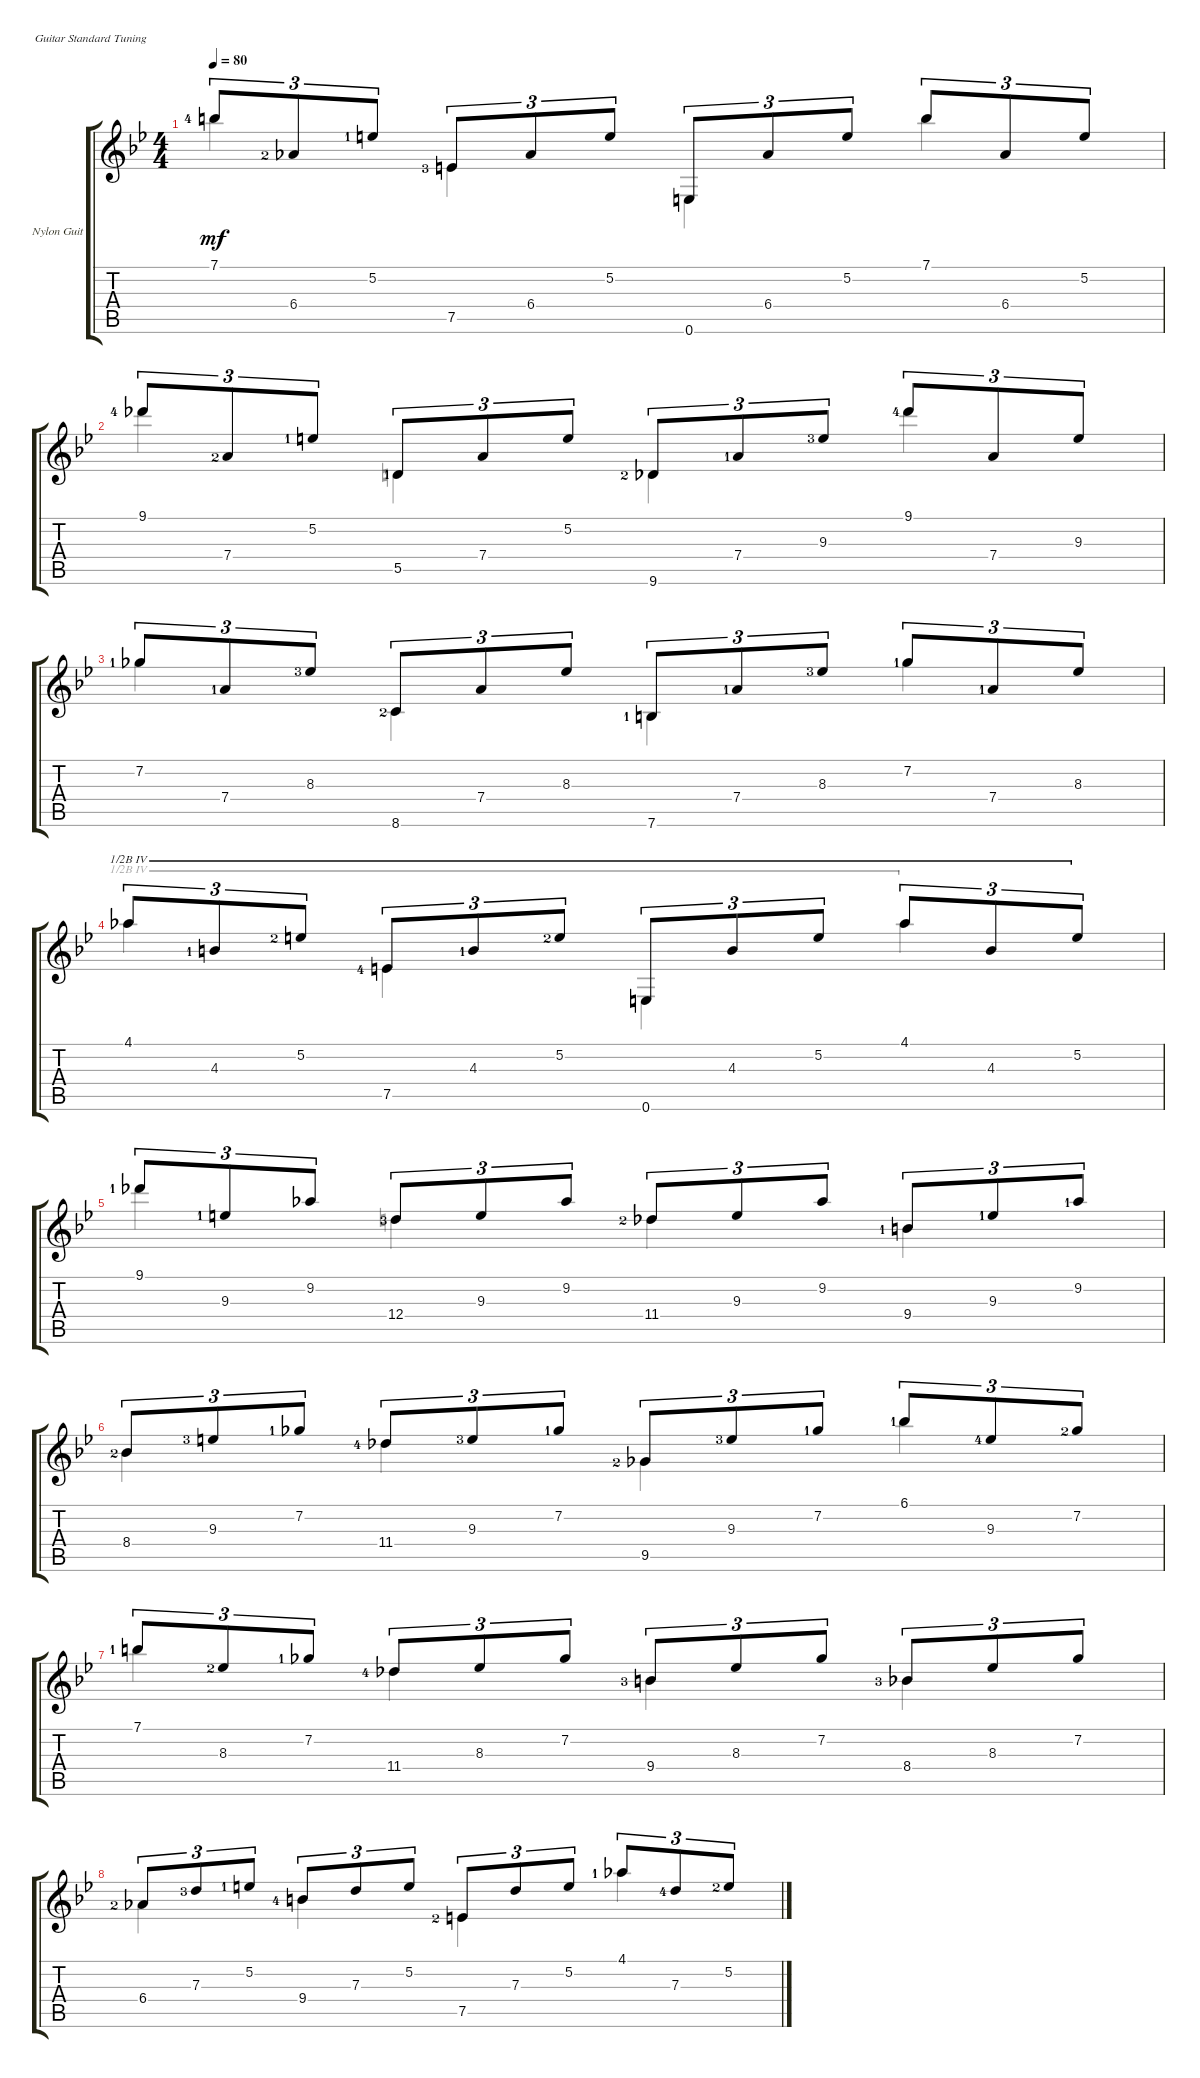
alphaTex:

\defaultSystemsLayout 4
\bracketExtendMode groupsimilarinstruments
\firstSystemTrackNameOrientation horizontal
\otherSystemsTrackNameOrientation horizontal
\track ("Nylon Guitar" "Nylon Guit") {instrument acousticguitarsteel}
\staff {score tabs}
\tuning (E4 B3 G3 D3 A2 E2)
\voice
\ts (4 4)
\tempo 80
\clef g2
\ks bb
7.1{lf 5}.8{tu (3 2) dy mf instrument acousticguitarsteel} 6.4{lf 3}.8{tu (3 2)} 5.2{lf 2}.8{tu (3 2)} 7.5{lf 4}.8{tu (3 2)} 6.4.8{tu (3 2)} 5.2.8{tu (3 2)} 0.6.8{tu (3 2)} 6.4.8{tu (3 2)} 5.2.8{tu (3 2)} 7.1.8{tu (3 2)} 6.4.8{tu (3 2)} 5.2.8{tu (3 2)} |
9.1{lf 5}.8{tu (3 2)} 7.4{lf 3}.8{tu (3 2)} 5.2{lf 2}.8{tu (3 2)} 5.5{lf 2}.8{tu (3 2)} 7.4.8{tu (3 2)} 5.2.8{tu (3 2)} 9.6{lf 3}.8{tu (3 2)} 7.4{lf 2}.8{tu (3 2)} 9.3{lf 4}.8{tu (3 2)} 9.1{lf 5}.8{tu (3 2)} 7.4.8{tu (3 2)} 9.3.8{tu (3 2)} |
7.2{lf 2}.8{tu (3 2)} 7.4{lf 2}.8{tu (3 2)} 8.3{lf 4}.8{tu (3 2)} 8.6{lf 3}.8{tu (3 2)} 7.4.8{tu (3 2)} 8.3.8{tu (3 2)} 7.6{lf 2}.8{tu (3 2)} 7.4{lf 2}.8{tu (3 2)} 8.3{lf 4}.8{tu (3 2)} 7.2{lf 2}.8{tu (3 2)} 7.4{lf 2}.8{tu (3 2)} 8.3.8{tu (3 2)} |
4.1.8{tu (3 2) barre (4 half)} 4.3{lf 2}.8{tu (3 2) barre (4 half)} 5.2{lf 3}.8{tu (3 2) barre (4 half)} 7.5{lf 5}.8{tu (3 2) barre (4 half)} 4.3{lf 2}.8{tu (3 2) barre (4 half)} 5.2{lf 3}.8{tu (3 2) barre (4 half)} 0.6.8{tu (3 2) barre (4 half)} 4.3.8{tu (3 2) barre (4 half)} 5.2.8{tu (3 2) barre (4 half)} 4.1.8{tu (3 2) barre (4 half)} 4.3.8{tu (3 2) barre (4 half)} 5.2.8{tu (3 2) barre (4 half)} |
9.1{lf 2}.8{tu (3 2)} 9.3{lf 2}.8{tu (3 2)} 9.2.8{tu (3 2)} 12.4{lf 4}.8{tu (3 2)} 9.3.8{tu (3 2)} 9.2.8{tu (3 2)} 11.4{lf 3}.8{tu (3 2)} 9.3.8{tu (3 2)} 9.2.8{tu (3 2)} 9.4{lf 2}.8{tu (3 2)} 9.3{lf 2}.8{tu (3 2)} 9.2{lf 2}.8{tu (3 2)} |
8.4{lf 3}.8{tu (3 2)} 9.3{lf 4}.8{tu (3 2)} 7.2{lf 2}.8{tu (3 2)} 11.4{lf 5}.8{tu (3 2)} 9.3{lf 4}.8{tu (3 2)} 7.2{lf 2}.8{tu (3 2)} 9.5{lf 3}.8{tu (3 2)} 9.3{lf 4}.8{tu (3 2)} 7.2{lf 2}.8{tu (3 2)} 6.1{lf 2}.8{tu (3 2)} 9.3{lf 5}.8{tu (3 2)} 7.2{lf 3}.8{tu (3 2)} |
7.1{lf 2}.8{tu (3 2)} 8.3{lf 3}.8{tu (3 2)} 7.2{lf 2}.8{tu (3 2)} 11.4{lf 5}.8{tu (3 2)} 8.3.8{tu (3 2)} 7.2.8{tu (3 2)} 9.4{lf 4}.8{tu (3 2)} 8.3.8{tu (3 2)} 7.2.8{tu (3 2)} 8.4{lf 4}.8{tu (3 2)} 8.3.8{tu (3 2)} 7.2.8{tu (3 2)} |
6.4{lf 3}.8{tu (3 2)} 7.3{lf 4}.8{tu (3 2)} 5.2{lf 2}.8{tu (3 2)} 9.4{lf 5}.8{tu (3 2)} 7.3.8{tu (3 2)} 5.2.8{tu (3 2)} 7.5{lf 3}.8{tu (3 2)} 7.3.8{tu (3 2)} 5.2.8{tu (3 2)} 4.1{lf 2}.8{tu (3 2)} 7.3{lf 5}.8{tu (3 2)} 5.2{lf 3}.8{tu (3 2)}
\voice
\clef g2
\ottava regular
\simile none
\ks bb
7.1.4{dy mf} 7.5.4 0.6.4 7.1.4 |
9.1.4 5.5.4 9.6.4 9.1.4 |
7.2.4 8.6.4 7.6.4 7.2.4 |
4.1.4{barre (4 half)} 7.5.4{barre (4 half)} 0.6.4{barre (4 half)} 4.1.4{barre (4 half)} |
9.1.4 12.4.4 11.4.4 9.4.4 |
8.4.4 11.4.4 9.5.4 6.1.4 |
7.1.4 11.4.4 9.4.4 8.4.4 |
6.4.4 9.4.4 7.5.4 4.1.4
